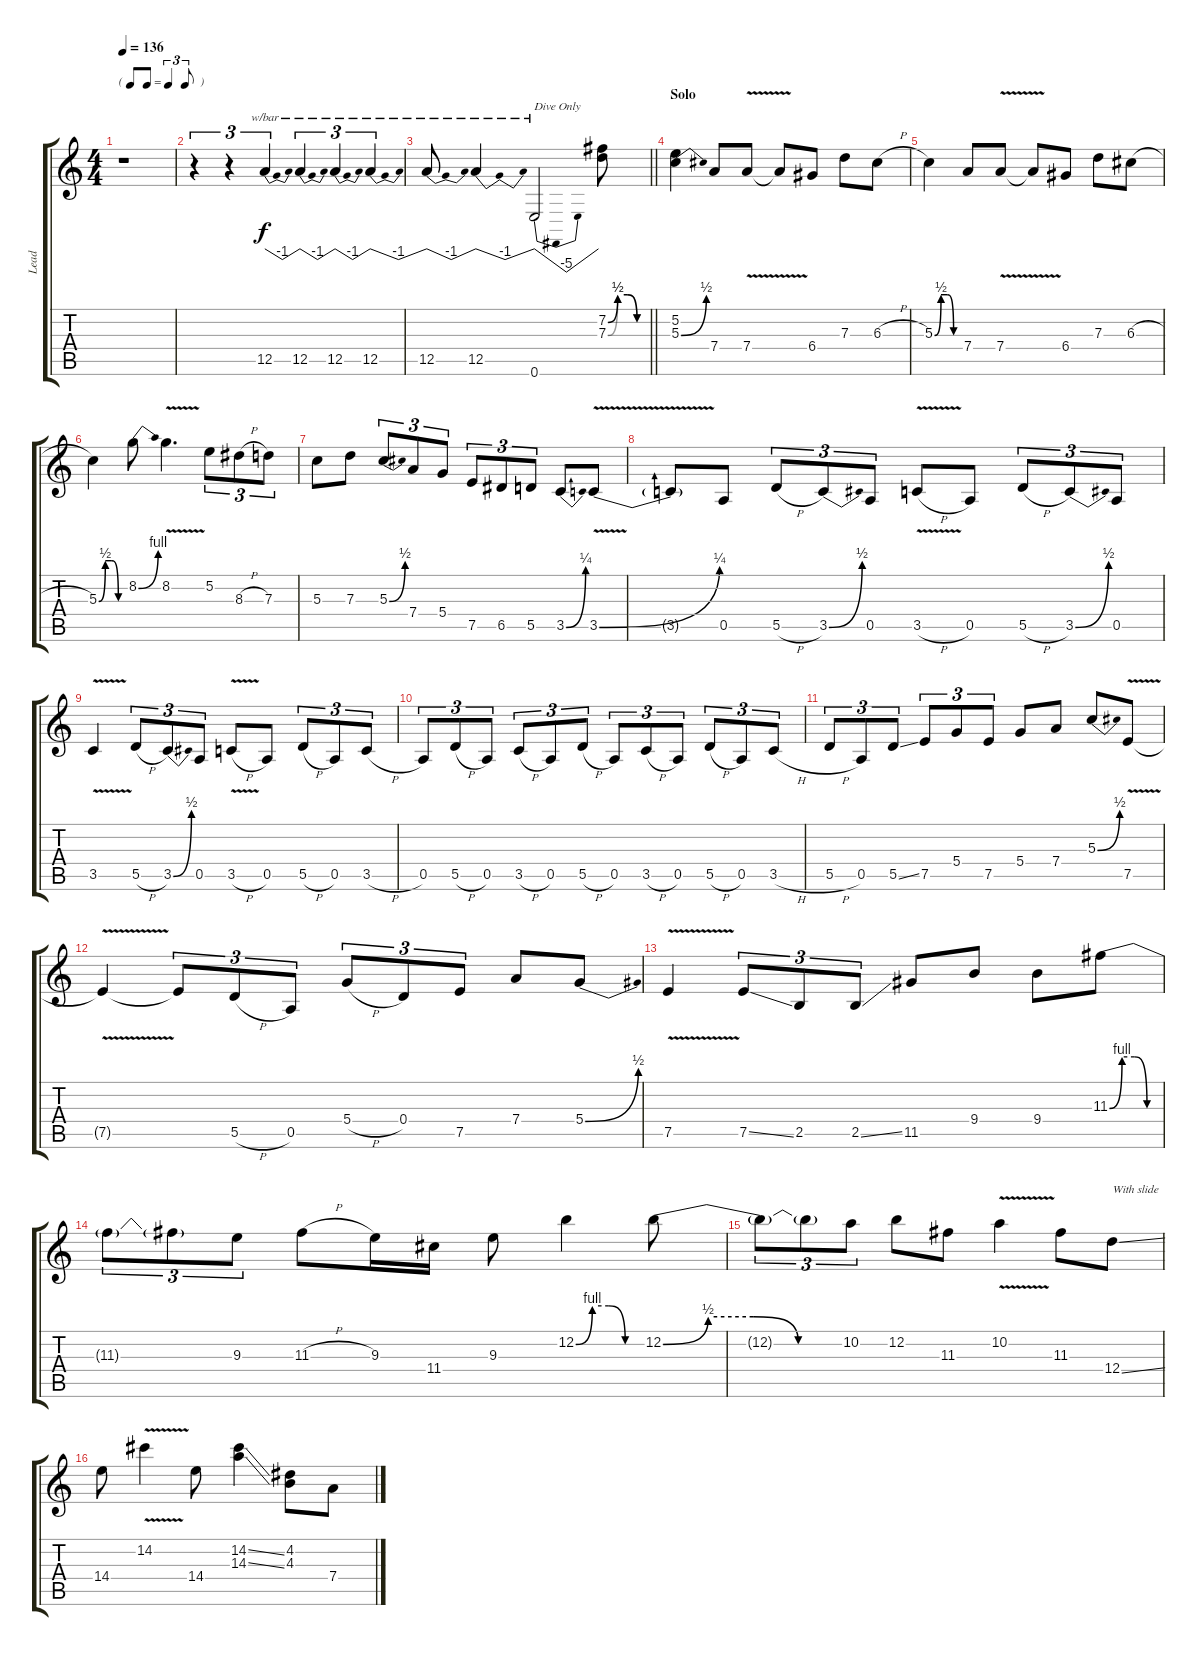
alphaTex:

\track ("Lead " "Lead ") {instrument distortionguitar}
\staff {score tabs}
\tuning (E4 B3 G3 D3 A2 E2) {hide}
\ts (4 4)
\tf triplet8th
\tempo 136
\clef g2
\ks c
r.1{dy f} |
r.4{tu (3 2)} r.4{tu (3 2)} 12.5.4{tu (3 2) tbe (dip default 0 0 30 -4 60 0)} 12.5.4{tu (3 2) tbe (dip default 0 0 30 -4 60 0)} 12.5.4{tu (3 2) tbe (dip default 0 0 30 -4 60 0)} 12.5.4{tu (3 2) tbe (dip default 0 0 30 -4 60 0)} |
\barLineRight lightlight
12.5.8{tbe (dip default 0 0 30 -4 60 0)} 12.5.4{tbe (dip default 0 0 30 -4 60 0)} 0.6.2{tbe (dip default 0 0 30 -20 60 0) txt "Dive Only"} (7.2{be (custom 0 0 15 2 30 2 45 0 60 0)} 7.3{be (custom 0 0 15 2 30 2 45 0 60 0)}).8 |
\section ("" "Solo")
(5.2 5.3{be (bend 0 0 60 2)}).4 7.4.8 7.4{v}.8 7.4{t}.8 6.4.8 7.3.8 6.3{h}.8 |
5.3{be (custom 0 0 15 2 30 2 45 0 60 0)}.4 7.4.8 7.4{v}.8 7.4{t}.8 6.4.8 7.3.8 6.3{h}.8 |
5.3{be (custom 0 0 15 2 30 2 45 0 60 0)}.4 8.2{be (bend 0 0 60 4)}.8 8.2{v}.4{d} 5.2.8{tu (3 2)} 8.3{h}.8{tu (3 2)} 7.3.8{tu (3 2)} |
5.3.8 7.3.8 5.3{be (bend 0 0 60 2)}.8{tu (3 2)} 7.4.8{tu (3 2)} 5.4.8{tu (3 2)} 7.5.8{tu (3 2)} 6.5.8{tu (3 2)} 5.5.8{tu (3 2)} 3.5{be (bend 0 0 60 1)}.8 3.5{be (bend 0 0 60 1) v}.8 |
3.5{t}.8 0.5.8 5.5{h}.8{tu (3 2)} 3.5{be (bend 0 0 60 2)}.8{tu (3 2)} 0.5.8{tu (3 2)} 3.5{v h}.8 0.5.8 5.5{h}.8{tu (3 2)} 3.5{be (bend 0 0 60 2)}.8{tu (3 2)} 0.5.8{tu (3 2)} |
3.5{v}.4 5.5{h}.8{tu (3 2)} 3.5{be (bend 0 0 60 2)}.8{tu (3 2)} 0.5.8{tu (3 2)} 3.5{v h}.8 0.5.8 5.5{h}.8{tu (3 2)} 0.5.8{tu (3 2)} 3.5{h}.8{tu (3 2)} |
0.5.8{tu (3 2)} 5.5{h}.8{tu (3 2)} 0.5.8{tu (3 2)} 3.5{h}.8{tu (3 2)} 0.5.8{tu (3 2)} 5.5{h}.8{tu (3 2)} 0.5.8{tu (3 2)} 3.5{h}.8{tu (3 2)} 0.5.8{tu (3 2)} 5.5{h}.8{tu (3 2)} 0.5.8{tu (3 2)} 3.5{h}.8{tu (3 2)} |
5.5{h}.8{tu (3 2)} 0.5.8{tu (3 2)} 5.5{ss}.8{tu (3 2)} 7.5.8{tu (3 2)} 5.4.8{tu (3 2)} 7.5.8{tu (3 2)} 5.4.8 7.4.8 5.3{be (bend 0 0 60 2)}.8 7.5{v}.8 |
7.5{t}.4 7.5{t}.8{tu (3 2)} 5.5{h}.8{tu (3 2)} 0.5.8{tu (3 2)} 5.4{h}.8{tu (3 2)} 0.4.8{tu (3 2)} 7.5.8{tu (3 2)} 7.4.8 5.4{be (bend 0 0 60 2)}.8 |
7.5{v}.4 7.5{ss}.8{tu (3 2)} 2.5.8{tu (3 2)} 2.5{ss}.8{tu (3 2)} 11.5.8 9.4.8 9.4.8 11.3{be (custom 0 0 15 4 30 4 45 0 60 0)}.8 |
11.3{t}.8{tu (3 2)} 11.3{t}.8{tu (3 2)} 9.3.8{tu (3 2)} 11.3{h}.8 9.3.16 11.4.16 9.3.8 12.2{be (custom 0 0 15 4 30 4 45 0 60 0)}.4 12.2{be (custom 0 0 15 2 30 2 45 0 60 0)}.8 |
12.2{t}.8{tu (3 2)} 12.2{t}.8{tu (3 2)} 10.2.8{tu (3 2)} 12.2.8 11.3.8 10.2{v}.4 11.3.8 12.4{ss}.8{txt "With slide"} |
14.4.8 14.2{v}.4 14.4.8 (14.2{ss} 14.3{ss}).4 (4.2 4.3).8 7.4{ss}.8
